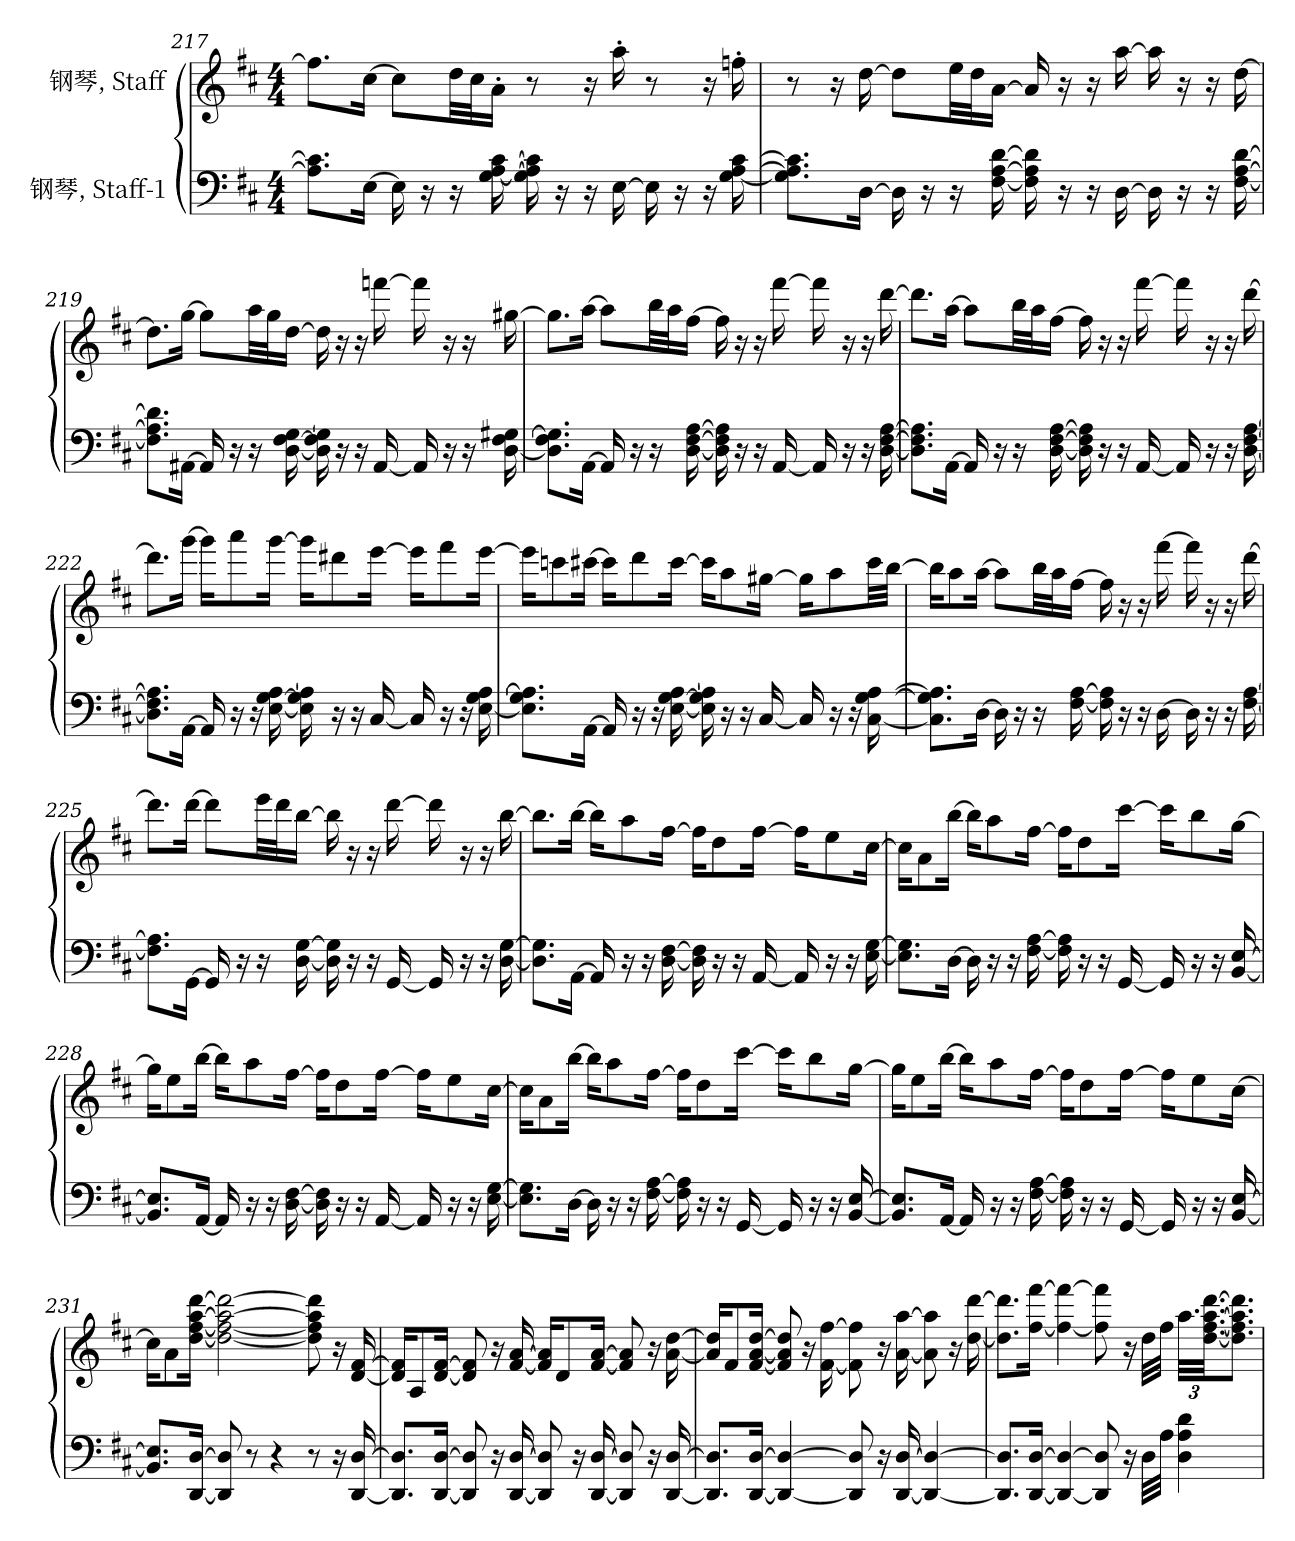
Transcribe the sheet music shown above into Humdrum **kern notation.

**kern	**kern
*part2	*part1
*staff2	*staff1
*I"钢琴, Staff-1	*I"钢琴, Staff
*clefF4	*clefG2
*k[f#c#]	*k[f#c#]
*M4/4	*M4/4
=217	=217
8.A\] 8.c#\]L	8.ff\L]
[16E\Jk	[16cc#\Jk
16E\]	8cc#\L]
16r	.
16r	32dd\LL
.	32cc#\J
[16G\ [16A\ [16c#\	16a'\JJ
16G\] 16A\] 16c#\]	8r
16r	.
16r	16r
[16E\	16aa'\
16E\]	8r
16r	.
16r	16r
[16G\ [16A\ [16c#\	16ffn'\
!!LO:PB:g=z
=218	=218
8.G\] 8.A\] 8.c#\]L	8r
.	16r
[16D\Jk	[16dd\
16D\]	8dd\L]
16r	.
16r	32ee\LL
.	32dd\J
[16F#\ [16A\ [16d\	[16a\JJ
16F#\] 16A\] 16d\]	16a/]
16r	16r
16r	16r
[16D\	[16aa\
16D\]	16aa\]
16r	16r
16r	16r
[16F#\ [16A\ [16d\	[16dd\
=219	=219
8.F#\] 8.A\] 8.d\]L	8.dd\L]
[16AA#X\Jk	[16gg\Jk
16AA#/]	8gg\L]
16r	.
16r	32aa\LL
.	32gg\J
[16D\ [16F#\ [16G\	[16dd\JJ
16D\] 16F#\] 16G\]	16dd\]
16r	16r
16r	16r
[16AA#/	[16fffn\
16AA#/]	16fff\]
16r	16r
16r	16r
[16D\ [16F#\ [16G#X\	[16gg#X\
!!LO:LB:g=z
=220	=220
8.D\] 8.F#\] 8.G#\]L	8.gg#\L]
[16AA\Jk	[16aa\Jk
16AA/]	8aa\L]
16r	.
16r	32bb\LL
.	32aa\J
[16D\ [16F#\ [16A\	[16ff#\JJ
16D\] 16F#\] 16A\]	16ff#\]
16r	16r
16r	16r
[16AA/	[16fff#\
16AA/]	16fff#\]
16r	16r
16r	16r
[16D\ [16F#\ [16A\	[16ddd\
=221	=221
8.D\] 8.F#\] 8.A\]L	8.ddd\L]
[16AA\Jk	[16aa\Jk
16AA/]	8aa\L]
16r	.
16r	32bb\LL
.	32aa\J
[16D\ [16F#\ [16A\	[16ff#\JJ
16D\] 16F#\] 16A\]	16ff#\]
16r	16r
16r	16r
[16AA/	[16fff#\
16AA/]	16fff#\]
16r	16r
16r	16r
[16D\ [16F#\ [16A\	[16ddd\
!!LO:LB:g=z
=222	=222
8.D\] 8.F#\] 8.A\]L	8.ddd\L]
[16AA\Jk	[16ggg\Jk
16AA/]	16ggg\KL]
16r	8aaa\
16r	.
[16E\ [16G\ [16A\	[16ggg\Jk
16E\] 16G\] 16A\]	16ggg\KL]
16r	8ddd#X\
16r	.
[16C#/	[16eee\Jk
16C#/]	16eee\KL]
16r	8fff#\
16r	.
[16E\ [16G\ [16A\	[16eee\Jk
=223	=223
8.E\] 8.G\] 8.A\]L	16eee\KL]
.	8cccn\
[16AA\Jk	[16ccc#X\Jk
16AA/]	16ccc#\KL]
16r	8ddd\
16r	.
[16E\ [16G\ [16A\	[16ccc#\Jk
16E\] 16G\] 16A\]	16ccc#\KL]
16r	8aa\
16r	.
[16C#/	[16gg#X\Jk
16C#/]	16gg#\KL]
16r	8aa\
16r	.
[16C#\ [16G\ [16A\	32ccc#\LL
.	[32bb\JJJ
!!LO:LB:g=z
=224	=224
8.C#\] 8.G\] 8.A\]L	16bb\KL]
.	8aa\
[16D\Jk	[16aa\Jk
16D\]	8aa\L]
16r	.
16r	32bb\LL
.	32aa\J
[16F#\ [16A\	[16ff#\JJ
16F#\] 16A\]	16ff#\]
16r	16r
16r	16r
[16D\	[16fff#\
16D\]	16fff#\]
16r	16r
16r	16r
[16F#\ [16A\	[16ddd\
=225	=225
8.F#\] 8.A\]L	8.ddd\L]
[16GG\Jk	[16ddd\Jk
16GG/]	8ddd\L]
16r	.
16r	32eee\LL
.	32ddd\J
[16D\ [16G\	[16bb\JJ
16D\] 16G\]	16bb\]
16r	16r
16r	16r
[16GG/	[16ddd\
16GG/]	16ddd\]
16r	16r
16r	16r
[16D\ [16G\	[16bb\
!!LO:LB:g=z
=226	=226
8.D\] 8.G\]L	8.bb\L]
[16AA\Jk	[16bb\Jk
16AA/]	16bb\KL]
16r	8aa\
16r	.
[16D\ [16F#\	[16ff#\Jk
16D\] 16F#\]	16ff#\KL]
16r	8dd\
16r	.
[16AA/	[16ff#\Jk
16AA/]	16ff#\KL]
16r	8ee\
16r	.
[16E\ [16G\	[16cc#\Jk
=227	=227
8.E\] 8.G\]L	16cc#\KL]
.	8a\
[16D\Jk	[16bb\Jk
16D\]	16bb\KL]
16r	8aa\
16r	.
[16F#\ [16A\	[16ff#\Jk
16F#\] 16A\]	16ff#\KL]
16r	8dd\
16r	.
[16GG/	[16ccc#\Jk
16GG/]	16ccc#\KL]
16r	8bb\
16r	.
[16BB/ [16E/	[16gg\Jk
!!LO:LB:g=z
=228	=228
8.BB/] 8.E/]L	16gg\KL]
.	8ee\
[16AA/Jk	[16bb\Jk
16AA/]	16bb\KL]
16r	8aa\
16r	.
[16D\ [16F#\	[16ff#\Jk
16D\] 16F#\]	16ff#\KL]
16r	8dd\
16r	.
[16AA/	[16ff#\Jk
16AA/]	16ff#\KL]
16r	8ee\
16r	.
[16E\ [16G\	[16cc#\Jk
=229	=229
8.E\] 8.G\]L	16cc#\KL]
.	8a\
[16D\Jk	[16bb\Jk
16D\]	16bb\KL]
16r	8aa\
16r	.
[16F#\ [16A\	[16ff#\Jk
16F#\] 16A\]	16ff#\KL]
16r	8dd\
16r	.
[16GG/	[16ccc#\Jk
16GG/]	16ccc#\KL]
16r	8bb\
16r	.
[16BB/ [16E/	[16gg\Jk
!!LO:PB:g=z
=230	=230
8.BB/] 8.E/]L	16gg\KL]
.	8ee\
[16AA/Jk	[16bb\Jk
16AA/]	16bb\KL]
16r	8aa\
16r	.
[16F#\ [16A\	[16ff#\Jk
16F#\] 16A\]	16ff#\KL]
16r	8dd\
16r	.
[16GG/	[16ff#\Jk
16GG/]	16ff#\KL]
16r	8ee\
16r	.
[16BB/ [16E/	[16cc#\Jk
=231	=231
8.BB/] 8.E/]L	16cc#\KL]
.	8a\
[16DD/ [16D/Jk	[16dd\ [16ff#\ [16aa\ [16ddd\Jk
8DD/] 8D/]	2dd\_ 2ff#\_ 2aa\_ 2ddd\_
8r	.
4r	.
8r	8dd\] 8ff#\] 8aa\] 8ddd\]
16r	16r
[16DD/ [16D/	[16d/ [16f#/
!!LO:LB:g=z
=232	=232
8.DD/] 8.D/]L	16d/] 16f#/]KL
.	8A/
[16DD/ [16D/Jk	[16d/ [16f#/Jk
8DD/] 8D/]	8d/] 8f#/]
16r	16r
[16DD/ [16D/	[16f#/ [16a/
8DD/] 8D/]	16f#/] 16a/]KL
.	8d/
16r	.
[16DD/ [16D/	[16f#/ [16a/Jk
8DD/] 8D/]	8f#/] 8a/]
16r	16r
[16DD/ [16D/	[16a\ [16dd\
=233	=233
8.DD/] 8.D/]L	16a/] 16dd/]KL
.	8f#/
[16DD/ [16D/Jk	[16f#/ [16a/ [16dd/Jk
4DD/_ 4D/_	8f#/] 8a/] 8dd/]
.	16r
.	[16f#\ [16ff#\
8DD/] 8D/]	8f#\] 8ff#\]
16r	16r
[16DD/ [16D/	[16a\ [16aa\
4DD/_ 4D/_	8a\] 8aa\]
.	16r
.	[16dd\ [16ddd\
!!LO:LB:g=z
=234	=234
8.DD/] 8.D/]L	8.dd\] 8.ddd\]L
[16DD/ [16D/Jk	[16ff#\ [16fff#\Jk
4DD/_ 4D/_	4ff#\_ 4fff#\_
8DD/] 8D/]	8ff#\] 8fff#\]
16r	16r
32D\LLL	32dd\LLL
32A\JJJ	32ff#\JJJ
*	*Xbrackettup
4D\ 4A\ 4d\	48.aa\LLL
.	[48.dd\ [48.ff#\ [48.aa\ [48.ddd\JJ
.	8.dd\] 8.ff#\] 8.aa\] 8.ddd\]J
=	=
*-	*-
